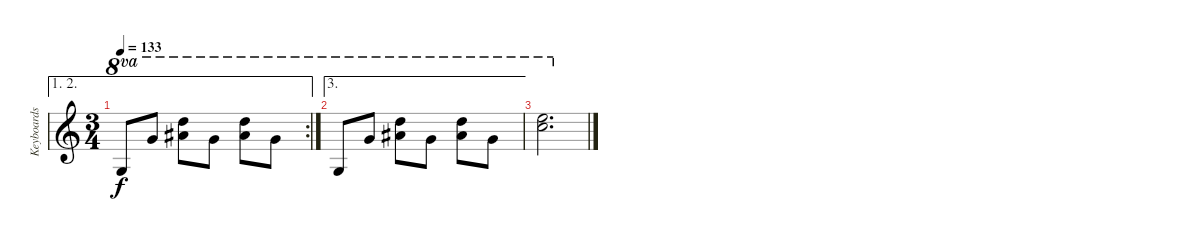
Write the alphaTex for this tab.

\track ("Keyboards" "Keyboards") {instrument acousticgrandpiano}
\staff {score}
\tuning (E4 B3 G3 D3 A2 E2) {hide}
\ae (1 2)
\rc 2
\ts (3 4)
\tempo 133
\clef g2
\ks c
12.3.8{ot 8va dy f} 15.1.8{ot 8va} (18.1 27.2).8{ot 8va} 15.1.8{ot 8va} (18.1 27.2).8{ot 8va} 15.1.8{ot 8va} |
\ae 3
12.3.8{ot 8va} 15.1.8{ot 8va} (18.1 27.2).8{ot 8va} 15.1.8{ot 8va} (18.1 27.2).8{ot 8va} 15.1.8{ot 8va} |
(20.1 29.2).2{d ot 8va}
